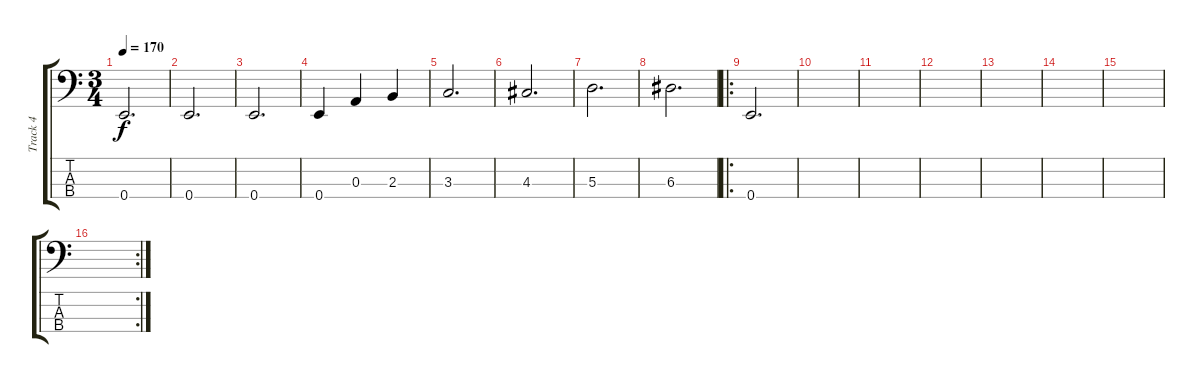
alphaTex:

\track ("Track 4" "Track 4") {instrument electricbassfinger}
\staff {score tabs}
\tuning (G2 D2 A1 E1) {hide}
\ts (3 4)
\tempo 170
\clef f4
\ks c
0.4.2{d dy f} |
0.4.2{d} |
0.4.2{d} |
0.4.4 0.3.4 2.3.4 |
3.3.2{d} |
4.3.2{d} |
5.3.2{d} |
6.3.2{d} |
\ro
0.4.2{d} |
|
|
|
|
|
|
\rc 2
